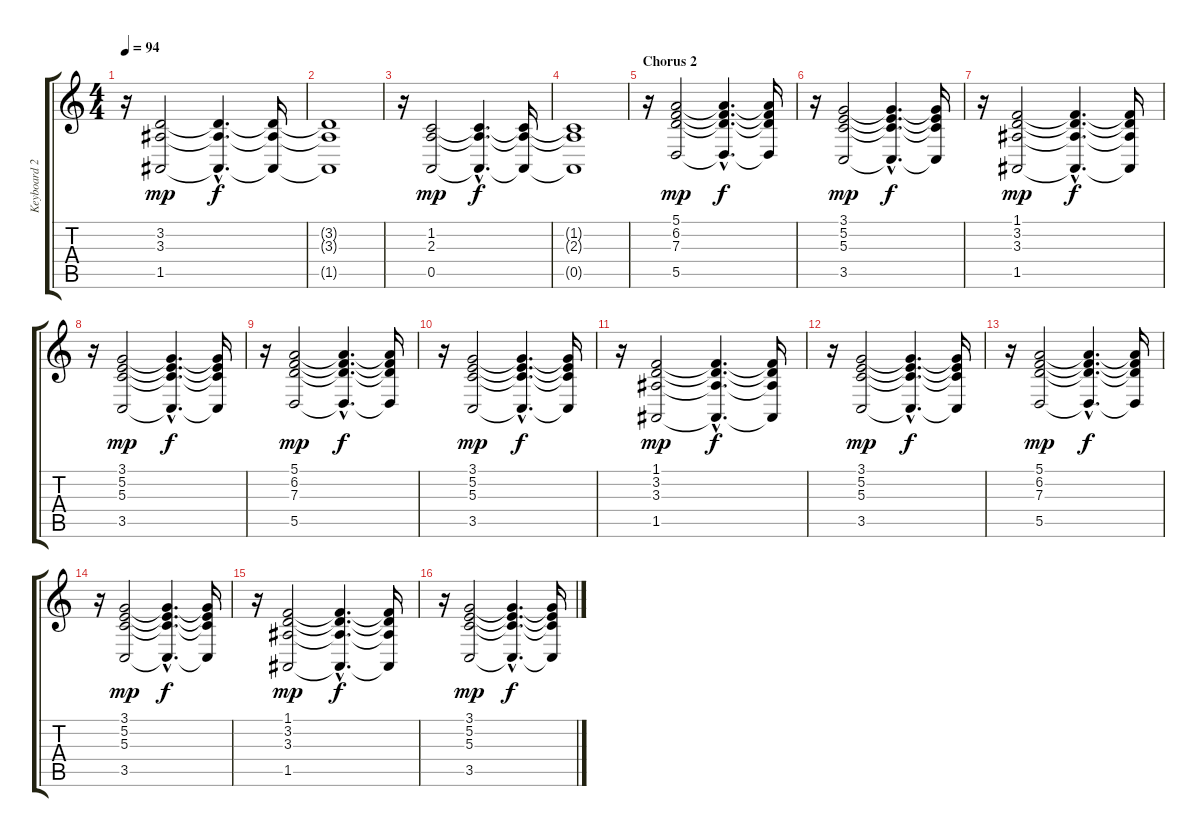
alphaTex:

\track ("Keyboard 2" "Keyboard 2") {instrument pad2warm}
\staff {score tabs}
\tuning (E4 B3 G3 D3 A2 D2) {hide}
\ts (4 4)
\tempo 94
\clef g2
\ks c
r.16{dy f} (3.2 3.3 1.5).2{dy mp} (3.2{hac t} 3.3{hac t} 1.5{hac t}).4{d dy f} (3.2{t} 3.3{t} 1.5{t}).16 |
(3.2{t} 3.3{t} 1.5{t}).1 |
r.16 (1.2 2.3 0.5).2{dy mp} (1.2{hac t} 2.3{hac t} 0.5{hac t}).4{d dy f} (1.2{t} 2.3{t} 0.5{t}).16 |
(1.2{t} 2.3{t} 0.5{t}).1 |
\section ("" "Chorus 2")
r.16 (5.1 6.2 7.3 5.5).2{dy mp} (5.1{hac t} 6.2{hac t} 7.3{hac t} 5.5{hac t}).4{d dy f} (5.1{t} 6.2{t} 7.3{t} 5.5{t}).16 |
r.16 (3.1 5.2 5.3 3.5).2{dy mp} (3.1{hac t} 5.2{hac t} 5.3{hac t} 3.5{hac t}).4{d dy f} (3.1{t} 5.2{t} 5.3{t} 3.5{t}).16 |
r.16 (1.1 3.2 3.3 1.5).2{dy mp} (1.1{hac t} 3.2{hac t} 3.3{hac t} 1.5{hac t}).4{d dy f} (1.1{t} 3.2{t} 3.3{t} 1.5{t}).16 |
r.16 (3.1 5.2 5.3 3.5).2{dy mp} (3.1{hac t} 5.2{hac t} 5.3{hac t} 3.5{hac t}).4{d dy f} (3.1{t} 5.2{t} 5.3{t} 3.5{t}).16 |
r.16 (5.1 6.2 7.3 5.5).2{dy mp} (5.1{hac t} 6.2{hac t} 7.3{hac t} 5.5{hac t}).4{d dy f} (5.1{t} 6.2{t} 7.3{t} 5.5{t}).16 |
r.16 (3.1 5.2 5.3 3.5).2{dy mp} (3.1{hac t} 5.2{hac t} 5.3{hac t} 3.5{hac t}).4{d dy f} (3.1{t} 5.2{t} 5.3{t} 3.5{t}).16 |
r.16 (1.1 3.2 3.3 1.5).2{dy mp} (1.1{hac t} 3.2{hac t} 3.3{hac t} 1.5{hac t}).4{d dy f} (1.1{t} 3.2{t} 3.3{t} 1.5{t}).16 |
r.16 (3.1 5.2 5.3 3.5).2{dy mp} (3.1{hac t} 5.2{hac t} 5.3{hac t} 3.5{hac t}).4{d dy f} (3.1{t} 5.2{t} 5.3{t} 3.5{t}).16 |
r.16 (5.1 6.2 7.3 5.5).2{dy mp} (5.1{hac t} 6.2{hac t} 7.3{hac t} 5.5{hac t}).4{d dy f} (5.1{t} 6.2{t} 7.3{t} 5.5{t}).16 |
r.16 (3.1 5.2 5.3 3.5).2{dy mp} (3.1{hac t} 5.2{hac t} 5.3{hac t} 3.5{hac t}).4{d dy f} (3.1{t} 5.2{t} 5.3{t} 3.5{t}).16 |
r.16 (1.1 3.2 3.3 1.5).2{dy mp} (1.1{hac t} 3.2{hac t} 3.3{hac t} 1.5{hac t}).4{d dy f} (1.1{t} 3.2{t} 3.3{t} 1.5{t}).16 |
r.16 (3.1 5.2 5.3 3.5).2{dy mp} (3.1{hac t} 5.2{hac t} 5.3{hac t} 3.5{hac t}).4{d dy f} (3.1{t} 5.2{t} 5.3{t} 3.5{t}).16
